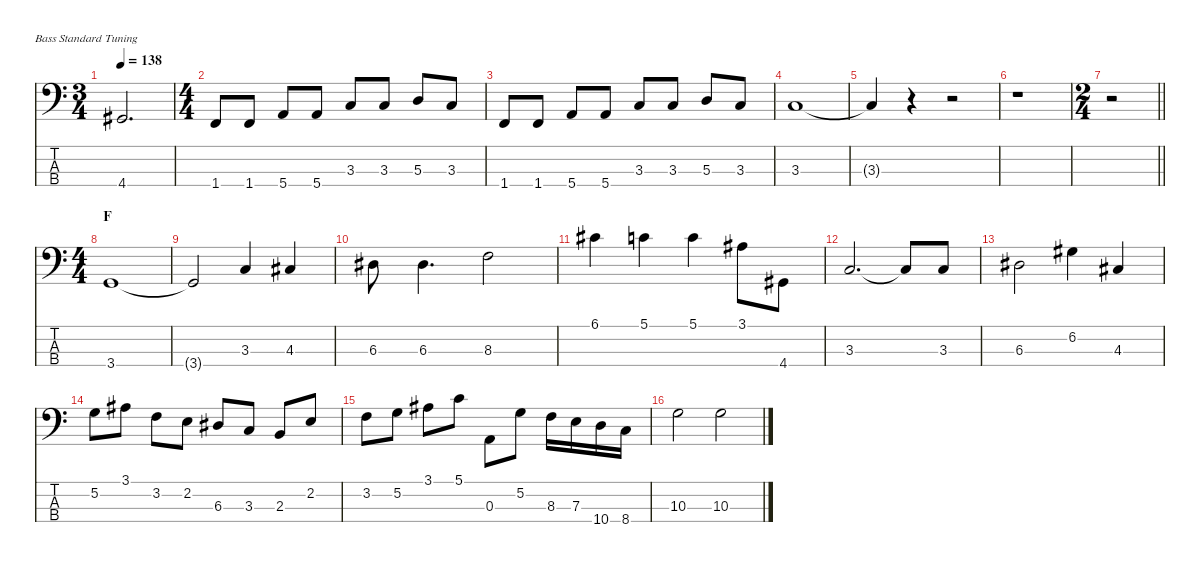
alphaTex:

\defaultSystemsLayout 4
\hideDynamics
\bracketExtendMode nobrackets
\singleTrackTrackNamePolicy hidden
\multiTrackTrackNamePolicy hidden
\firstSystemTrackNameMode fullname
\firstSystemTrackNameOrientation horizontal
\otherSystemsTrackNameOrientation horizontal
\track ("Bass" "el.bs.") {instrument electricbassfinger}
\staff {score tabs}
\tuning (G2 D2 A1 E1)
\ts (3 4)
\tempo 138
\clef f4
\ks c
4.4{acc #}.2{d dy fff beam Up} |
\ts (4 4)
1.4.8{beam Up} 1.4.8{beam Up} 5.4.8{beam Up} 5.4.8{beam Up} 3.3.8{beam Up} 3.3.8{beam Up} 5.3.8{beam Up} 3.3.8{beam Up} |
1.4.8{beam Up} 1.4.8{beam Up} 5.4.8{beam Up} 5.4.8{beam Up} 3.3.8{beam Up} 3.3.8{beam Up} 5.3.8{beam Up} 3.3.8{beam Up} |
3.3.1{beam Up} |
3.3{t}.4{dy f beam Up} r.4{beam Up} r.2{beam Up} |
r.1{beam Down} |
\ts (2 4)
\barLineRight lightlight
r.2{beam Down} |
\ts (4 4)
\section ("" "F")
3.4.1{dy fff beam Up} |
3.4{t}.2{dy f beam Up} 3.3.4{dy fff beam Up} 4.3{acc #}.4{beam Up} |
6.3{acc #}.8{beam Down} 6.3{acc #}.4{d beam Down} 8.3.2{beam Down} |
6.1{acc #}.4{beam Down} 5.1.4{beam Down} 5.1.4{beam Down} 3.1{acc #}.8{beam Down} 4.4{acc #}.8{beam Down} |
3.3.2{d beam Up} 3.3{t}.8{dy f beam Up} 3.3.8{dy fff beam Up} |
6.3{acc #}.2{beam Down} 6.2{acc #}.4{beam Down} 4.3{acc #}.4{beam Up} |
5.2.8{beam Down} 3.1{acc #}.8{beam Down} 3.2.8{beam Down} 2.2.8{beam Down} 6.3{acc #}.8{beam Up} 3.3.8{beam Up} 2.3.8{beam Up} 2.2.8{beam Up} |
3.2.8{beam Down} 5.2.8{beam Down} 3.1{acc #}.8{beam Down} 5.1.8{beam Down} 0.3.8{beam Down} 5.2.8{beam Down} 8.3.16{beam Down} 7.3.16{beam Down} 10.4.16{beam Down} 8.4.16{beam Down} |
10.3.2{beam Down} 10.3.2{beam Down}
